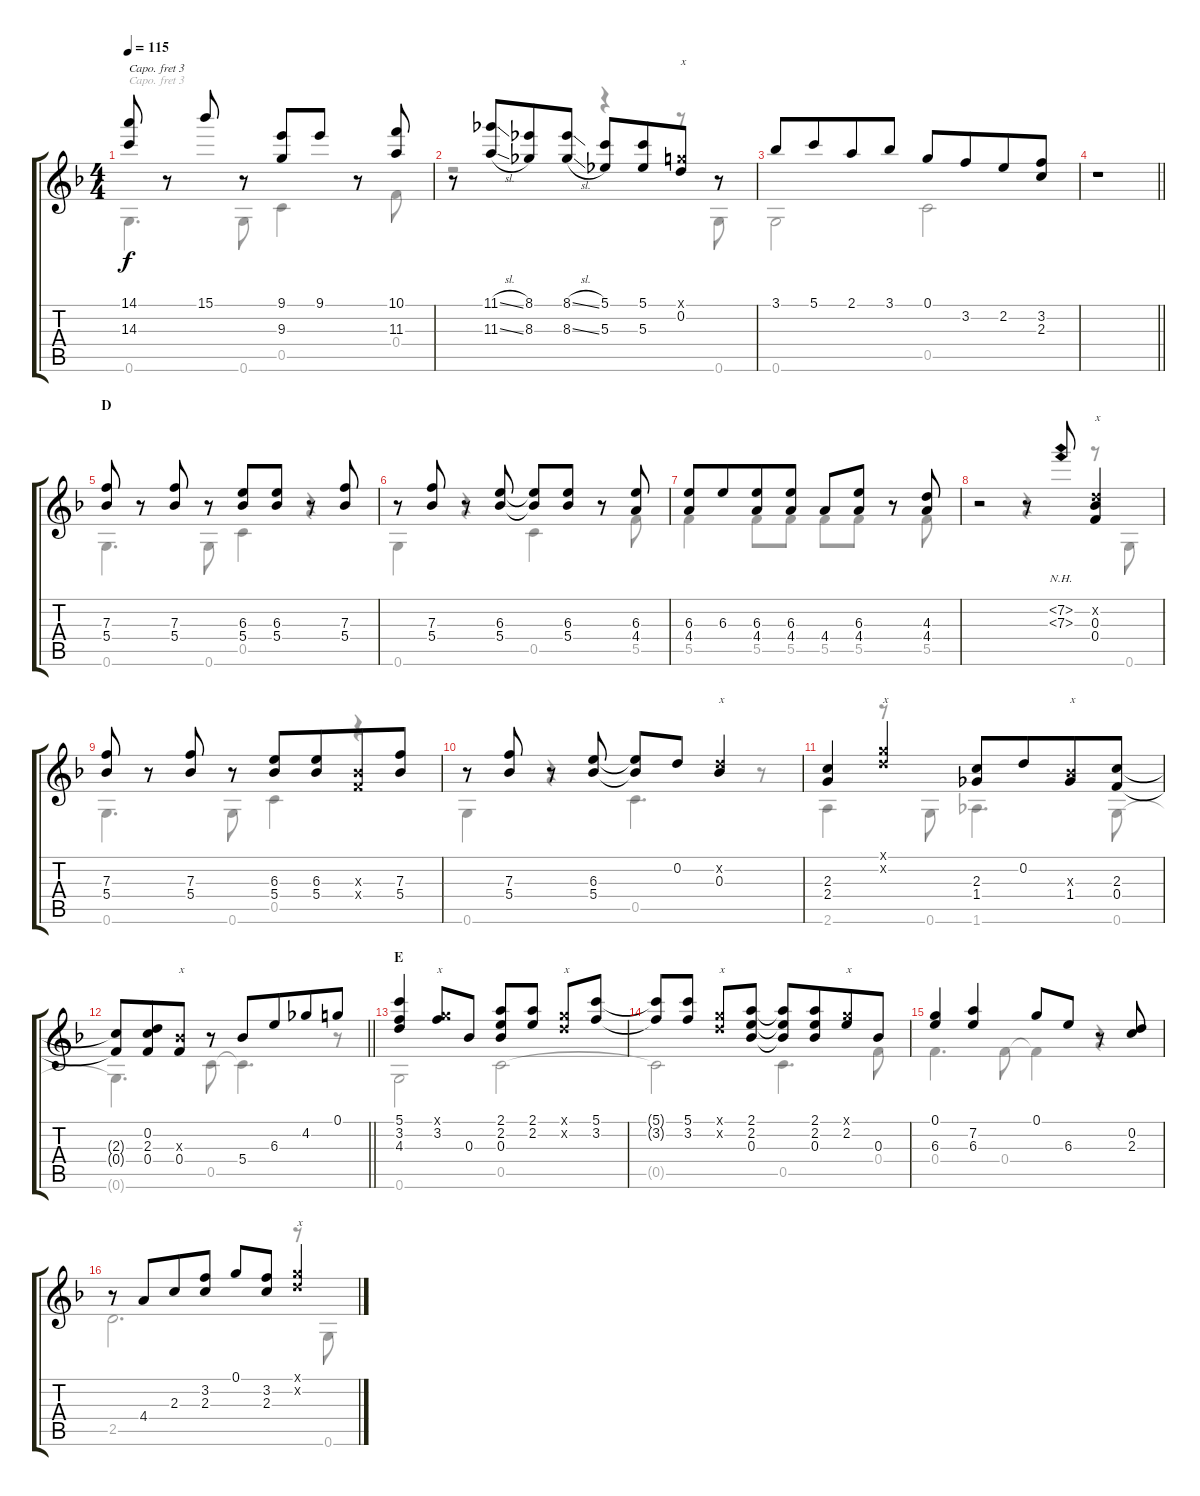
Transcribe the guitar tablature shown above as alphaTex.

\track "" {instrument acousticguitarsteel}
\staff {score tabs}
\capo 3
\tuning (E4 B3 G3 D3 A2 E2) {hide}
\voice
\ts (4 4)
\tempo 115
\clef g2
\ks f
(14.1 14.3).8{dy f} r.8 15.1.8 r.8 (9.1 9.3).8 9.1.8 r.8 (10.1 11.3).8 |
r.8 (11.1{sl} 11.3{sl}).8{beam merge} (8.1 8.3).8 (8.1{sl} 8.3{sl}).8 (5.1 5.3).8 (5.1 5.3).8{beam merge} (0.1{x} 0.2).8{txt "x"} r.8 |
3.1.8 5.1.8{beam merge} 2.1.8 3.1.8 0.1.8 3.2.8{beam merge} 2.2.8 (3.2 2.3).8 |
\barLineRight lightlight
r.1 |
\section ("" "D")
(7.3 5.4).8 r.8 (7.3 5.4).8 r.8 (6.3 5.4).8 (6.3 5.4).8 r.8 (7.3 5.4).8 |
r.8 (7.3 5.4).8 r.8 (6.3 5.4).8 (6.3{t} 5.4{t}).8 (6.3 5.4).8 r.8 (6.3 4.4).8 |
(6.3 4.4).8 6.3.8{beam merge} (6.3 4.4).8 (6.3 4.4).8 4.4.8 (6.3 4.4).8 r.8 (4.3 4.4).8 |
r.2 r.8 (7.2{nh} 7.3{nh}).8 (0.2{x} 0.3 0.4).4{txt "x"} |
(7.3 5.4).8 r.8 (7.3 5.4).8 r.8 (6.3 5.4).8 (6.3 5.4).8{beam merge} (0.3{x} 0.4{x}).8 (7.3 5.4).8 |
r.8 (7.3 5.4).8 r.8 (6.3 5.4).8 (6.3{t} 5.4{t}).8 0.2.8 (0.2{x} 0.3).4{txt "x"} |
(2.3 2.4).4 (0.1{x} 0.2{x}).4{txt "x"} (2.3 1.4).8 0.2.8{beam merge} (0.3{x} 1.4).8{txt "x"} (2.3 0.4).8 |
\barLineRight lightlight
(2.3{t} 0.4{t}).8 (0.2 2.3 0.4).8{beam merge} (0.3{x} 0.4).8{txt "x"} r.8 5.4.8 6.3.8{beam merge} 4.2.8 0.1.8 |
\section ("" "E")
(5.1 3.2 4.3).4 (0.1{x} 3.2).8{txt "x"} 0.3.8 (2.1 2.2 0.3).8 (2.1 2.2).8 (0.1{x} 0.2{x}).8{txt "x"} (5.1 3.2).8 |
(5.1{t} 3.2{t}).8 (5.1 3.2).8 (0.1{x} 0.2{x}).8{txt "x"} (2.1 2.2 0.3).8 (2.1{t} 2.2{t} 0.3{t}).8 (2.1 2.2 0.3).8{beam merge} (0.1{x} 2.2).8{txt "x"} 0.3.8 |
(0.1 6.3).4 (7.2 6.3).4 0.1.8 6.3.8 r.8 (0.2 2.3).8 |
r.8 4.4.8{beam merge} 2.3.8 (3.2 2.3).8 0.1.8 (3.2 2.3).8 (0.1{x} 0.2{x}).4{txt "x"}
\voice
\clef g2
\ottava regular
\simile none
\ks f
0.6.4{d dy f} 0.6.8 0.5.4 r.8 0.4.8 |
r.2 r.4 r.8 0.6.8 |
0.6.2 0.5.2 |
\barLineRight lightlight
|
0.6.4{d} 0.6.8 0.5.4 r.4 |
0.6.4 r.4 0.5.4 r.8 5.5.8 |
5.5.4 5.5.8 5.5.8 5.5.8 5.5.8 r.8 5.5.8 |
r.2 r.4 r.8 0.6.8 |
0.6.4{d} 0.6.8 0.5.4 r.4 |
0.6.4 r.4 0.5.4{d} r.8 |
2.6.4 r.8 0.6.8 1.6.4{d} 0.6.8 |
\barLineRight lightlight
0.6{t}.4{d} 0.5.8 0.5{t}.4{d} r.8 |
0.6.2 0.5.2 |
0.5{t}.2 0.5.4{d} 0.4.8 |
0.4.4{d} 0.4.8 0.4{t}.4 r.4 |
2.5.2{d} r.8 0.6.8
